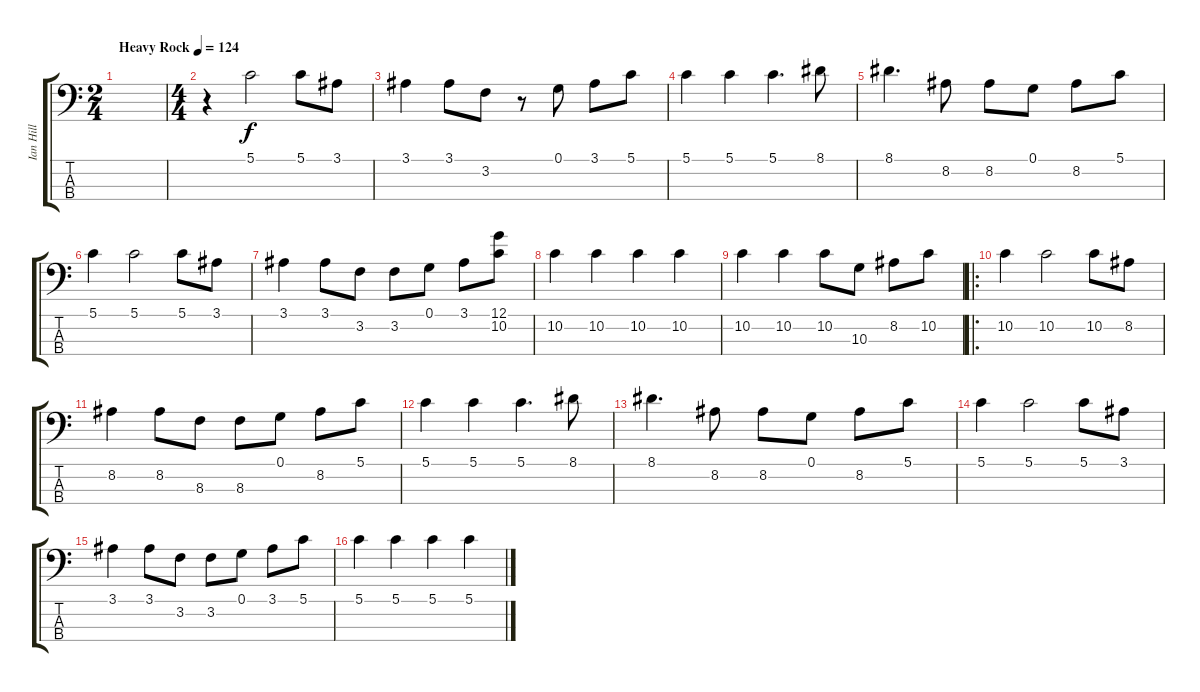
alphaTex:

\track ("Ian Hill" "Ian Hill") {instrument electricbasspick}
\staff {score tabs}
\tuning (G2 D2 A1 E1) {hide}
\ts (2 4)
\tempo (124 "Heavy Rock")
\clef f4
\ks c
|
\ts (4 4)
r.4 5.1.2 5.1.8 3.1.8 |
3.1.4 3.1.8 3.2.8 r.8 0.1.8 3.1.8 5.1.8 |
5.1.4 5.1.4 5.1.4{d} 8.1.8 |
8.1.4{d} 8.2.8 8.2.8 0.1.8 8.2.8 5.1.8 |
5.1.4 5.1.2 5.1.8 3.1.8 |
3.1.4 3.1.8 3.2.8 3.2.8 0.1.8 3.1.8 (12.1 10.2).8 |
10.2.4 10.2.4 10.2.4 10.2.4 |
10.2.4 10.2.4 10.2.8 10.3.8 8.2.8 10.2.8 |
\ro
10.2.4 10.2.2 10.2.8 8.2.8 |
8.2.4 8.2.8 8.3.8 8.3.8 0.1.8 8.2.8 5.1.8 |
5.1.4 5.1.4 5.1.4{d} 8.1.8 |
8.1.4{d} 8.2.8 8.2.8 0.1.8 8.2.8 5.1.8 |
5.1.4 5.1.2 5.1.8 3.1.8 |
3.1.4 3.1.8 3.2.8 3.2.8 0.1.8 3.1.8 5.1.8 |
5.1.4 5.1.4 5.1.4 5.1.4
